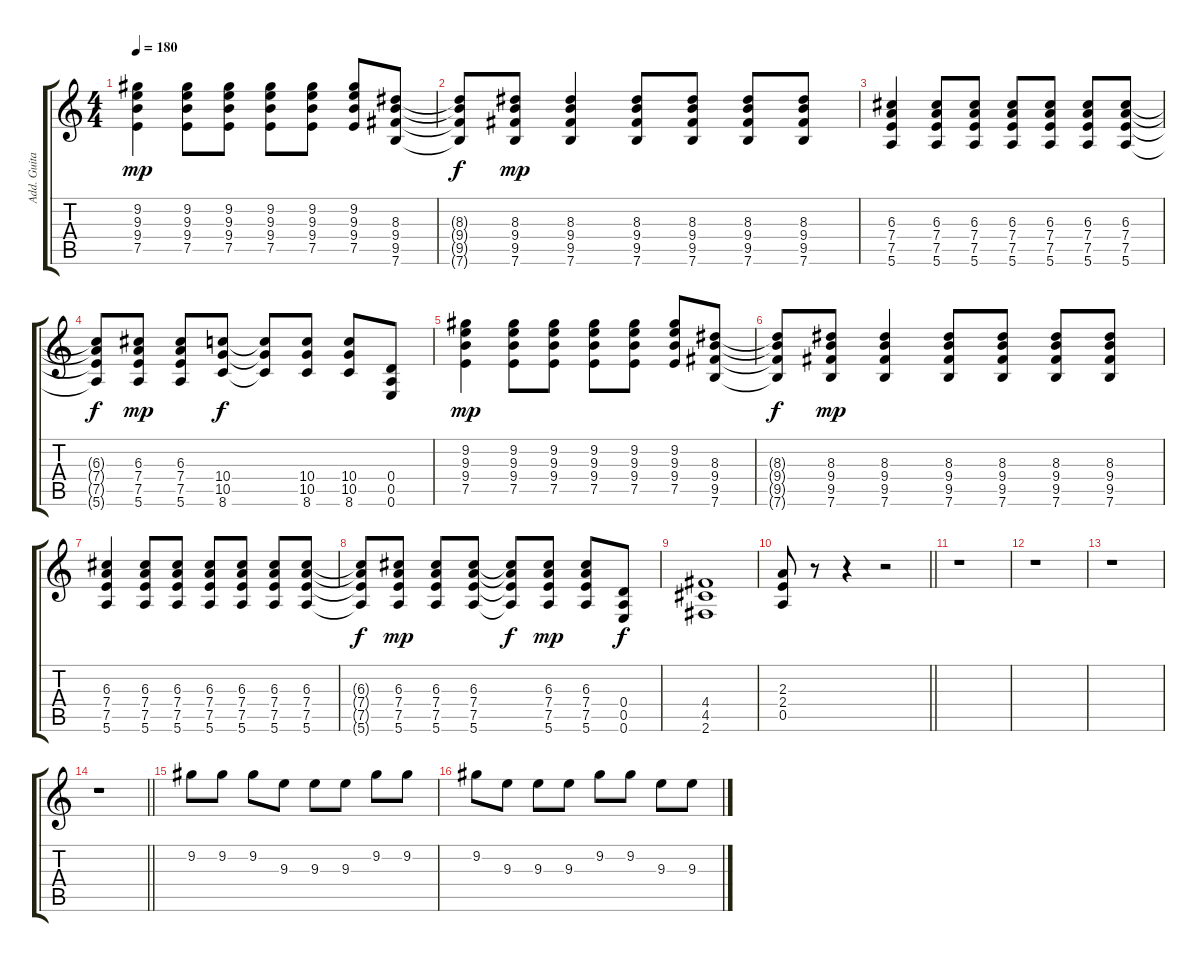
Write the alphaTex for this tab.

\track ("Add. Guitar 1" "Add. Guita") {instrument distortionguitar}
\staff {score tabs}
\tuning (E4 B3 G3 D3 A2 E2) {hide}
\ts (4 4)
\tempo 180
\clef g2
\ks c
(9.2 9.3 9.4 7.5).4{dy mp} (9.2 9.3 9.4 7.5).8 (9.2 9.3 9.4 7.5).8 (9.2 9.3 9.4 7.5).8 (9.2 9.3 9.4 7.5).8 (9.2 9.3 9.4 7.5).8 (8.3 9.4 9.5 7.6).8 |
(8.3{t} 9.4{t} 9.5{t} 7.6{t}).8{dy f} (8.3 9.4 9.5 7.6).8{dy mp} (8.3 9.4 9.5 7.6).4 (8.3 9.4 9.5 7.6).8 (8.3 9.4 9.5 7.6).8 (8.3 9.4 9.5 7.6).8 (8.3 9.4 9.5 7.6).8 |
(6.3 7.4 7.5 5.6).4 (6.3 7.4 7.5 5.6).8 (6.3 7.4 7.5 5.6).8 (6.3 7.4 7.5 5.6).8 (6.3 7.4 7.5 5.6).8 (6.3 7.4 7.5 5.6).8 (6.3 7.4 7.5 5.6).8 |
(6.3{t} 7.4{t} 7.5{t} 5.6{t}).8{dy f} (6.3 7.4 7.5 5.6).8{dy mp} (6.3 7.4 7.5 5.6).8 (10.4 10.5 8.6).8{dy f} (10.4{t} 10.5{t} 8.6{t}).8 (10.4 10.5 8.6).8 (10.4 10.5 8.6).8 (0.4 0.5 0.6).8 |
(9.2 9.3 9.4 7.5).4{dy mp} (9.2 9.3 9.4 7.5).8 (9.2 9.3 9.4 7.5).8 (9.2 9.3 9.4 7.5).8 (9.2 9.3 9.4 7.5).8 (9.2 9.3 9.4 7.5).8 (8.3 9.4 9.5 7.6).8 |
(8.3{t} 9.4{t} 9.5{t} 7.6{t}).8{dy f} (8.3 9.4 9.5 7.6).8{dy mp} (8.3 9.4 9.5 7.6).4 (8.3 9.4 9.5 7.6).8 (8.3 9.4 9.5 7.6).8 (8.3 9.4 9.5 7.6).8 (8.3 9.4 9.5 7.6).8 |
(6.3 7.4 7.5 5.6).4 (6.3 7.4 7.5 5.6).8 (6.3 7.4 7.5 5.6).8 (6.3 7.4 7.5 5.6).8 (6.3 7.4 7.5 5.6).8 (6.3 7.4 7.5 5.6).8 (6.3 7.4 7.5 5.6).8 |
(6.3{t} 7.4{t} 7.5{t} 5.6{t}).8{dy f} (6.3 7.4 7.5 5.6).8{dy mp} (6.3 7.4 7.5 5.6).8 (6.3 7.4 7.5 5.6).8 (6.3{t} 7.4{t} 7.5{t} 5.6{t}).8{dy f} (6.3 7.4 7.5 5.6).8{dy mp} (6.3 7.4 7.5 5.6).8 (0.4 0.5 0.6).8{dy f} |
(4.4 4.5 2.6).1 |
\barLineRight lightlight
(2.3 2.4 0.5).8 r.8 r.4 r.2 |
r.1 |
r.1 |
r.1 |
\barLineRight lightlight
r.1 |
9.2.8{volume 12} 9.2.8 9.2.8 9.3.8 9.3.8 9.3.8 9.2.8 9.2.8 |
9.2.8 9.3.8 9.3.8 9.3.8 9.2.8 9.2.8 9.3.8 9.3.8
